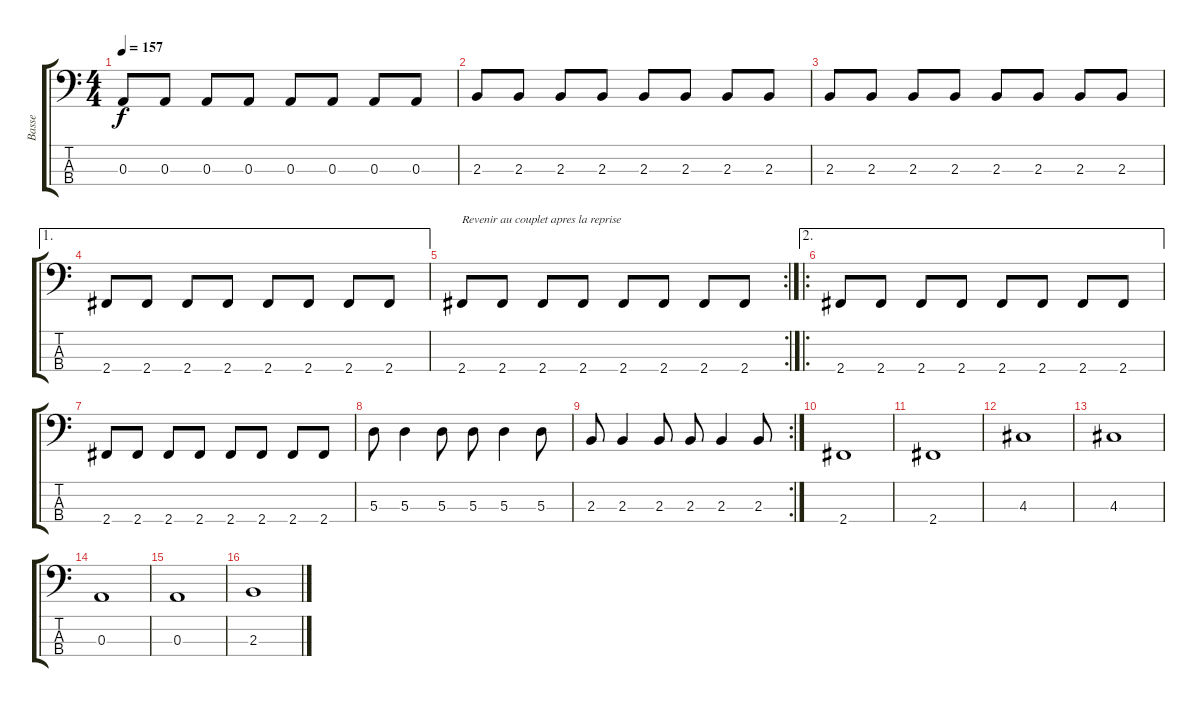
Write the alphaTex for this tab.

\track ("Basse" "Basse") {instrument electricbassfinger}
\staff {score tabs}
\tuning (G2 D2 A1 E1) {hide}
\ts (4 4)
\tempo 157
\clef f4
\ks c
0.3.8{dy f} 0.3.8 0.3.8 0.3.8 0.3.8 0.3.8 0.3.8 0.3.8 |
2.3.8 2.3.8 2.3.8 2.3.8 2.3.8 2.3.8 2.3.8 2.3.8 |
2.3.8 2.3.8 2.3.8 2.3.8 2.3.8 2.3.8 2.3.8 2.3.8 |
\ae 1
2.4.8 2.4.8 2.4.8 2.4.8 2.4.8 2.4.8 2.4.8 2.4.8 |
\rc 2
2.4.8{txt "Revenir au couplet apres la reprise"} 2.4.8 2.4.8 2.4.8 2.4.8 2.4.8 2.4.8 2.4.8 |
\ae 2
\ro
2.4.8 2.4.8 2.4.8 2.4.8 2.4.8 2.4.8 2.4.8 2.4.8 |
2.4.8 2.4.8 2.4.8 2.4.8 2.4.8 2.4.8 2.4.8 2.4.8 |
5.3.8 5.3.4 5.3.8 5.3.8 5.3.4 5.3.8 |
\rc 2
2.3.8 2.3.4 2.3.8 2.3.8 2.3.4 2.3.8 |
2.4.1 |
2.4.1 |
4.3.1 |
4.3.1 |
0.3.1 |
0.3.1 |
2.3.1
